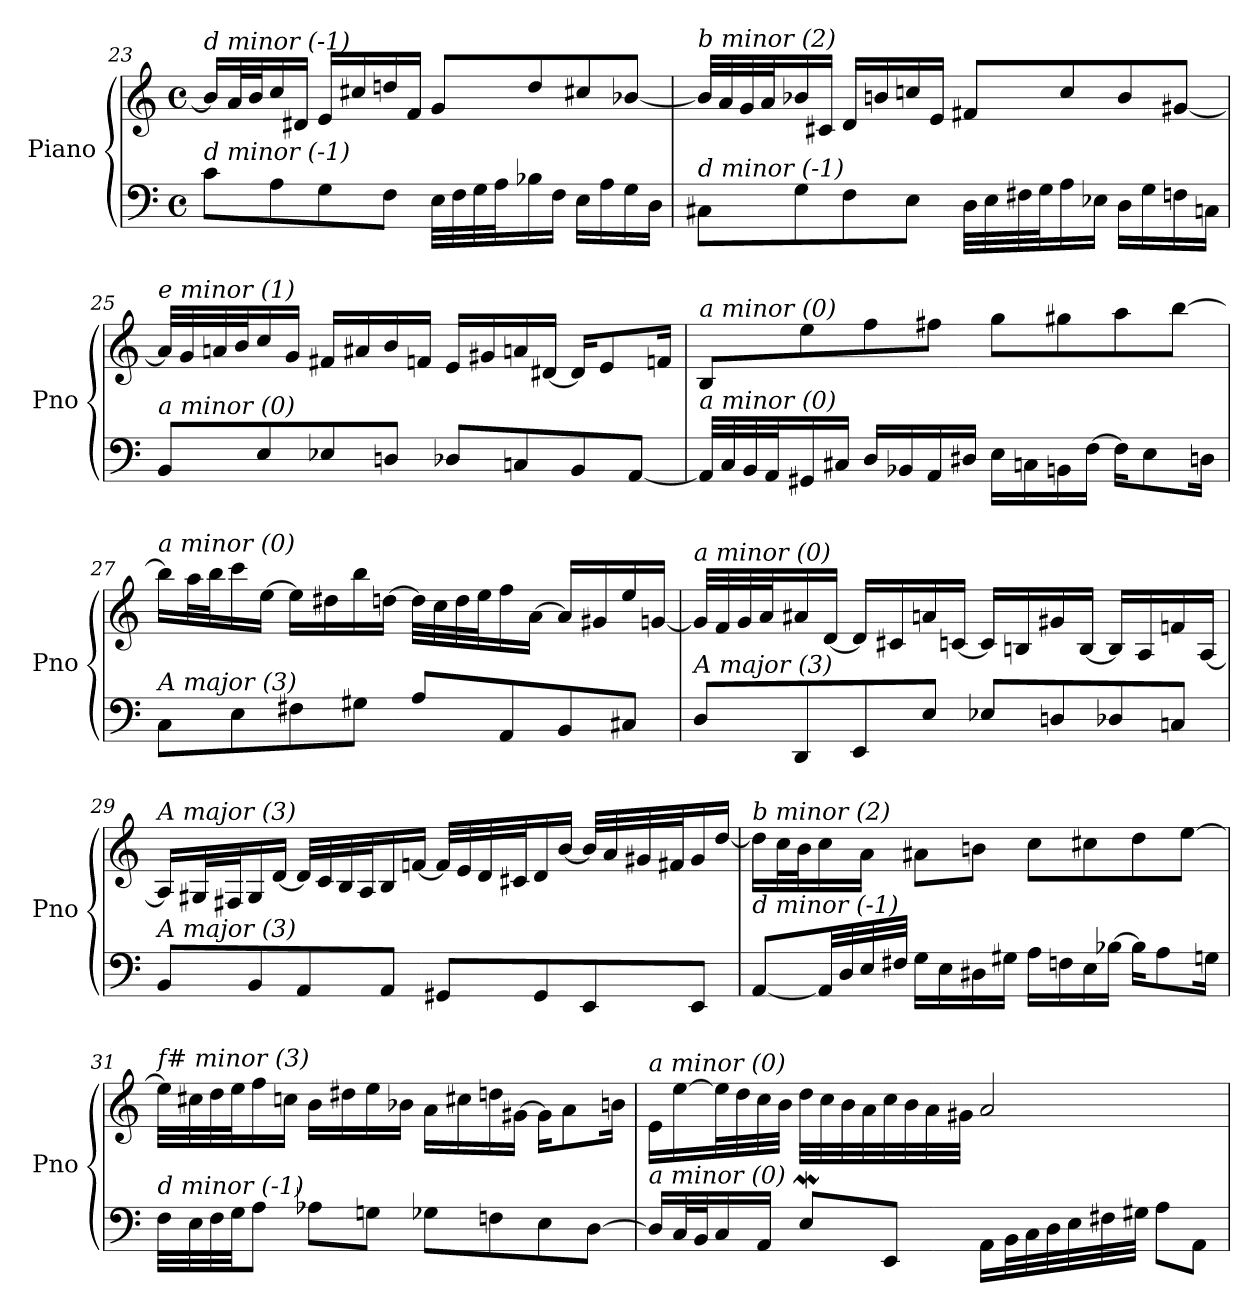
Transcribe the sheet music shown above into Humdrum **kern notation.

**kern	**kern
*part1	*part1
*staff2	*staff1
*I"Piano	*
*I'Pno	*
!!LO:PB:g=z
*clefF4	*clefG2
*k[]	*k[]
*M4/4	*M4/4
*met(c)	*met(c)
=23	=23
!	!LO:TX:i:t=d minor (-1)
!LO:TX:i:t=d minor (-1)	!
8c\L	16b/LL]
.	32a/L
.	32b/J
8A\	16cc/
.	16d#X/JJ
8G\	16e/LL
.	16cc#X/
8F\J	16ddn/
.	16f/JJ
32E\LLL	8g/L
32F\	.
32G\	.
32A\J	.
16B-X\	8dd/
16F\JJ	.
16E\LL	8cc#X/
16A\	.
16G\	[8b-X/J
16D\JJ	.
=24	=24
!	!LO:TX:i:t=b minor (2)
!LO:TX:i:t=d minor (-1)	!
8C#X\L	32b-/LLL]
.	32a/
.	32g/
.	32a/J
8G\	16b-X/
.	16c#X/JJ
8F\	16d/LL
.	16bn/
8E\J	16ccn/
.	16e/JJ
32D\LLL	8f#X/L
32E\	.
32F#X\	.
32G\J	.
16A\	8cc/
16E-Xi\JJ	.
16D\LL	8b/
16G\	.
16Fn\	[8g#Xj/J
16Cn\JJ	.
!!LO:LB:g=z
=25	=25
!	!LO:TX:i:t=e minor (1)
!LO:TX:i:t=a minor (0)	!
8BB/L	32a-/LLL]
.	32g/
.	32an/
.	32b/J
8E/	16cc/
.	16g/JJ
8E-XZ/	16f#X/LL
.	16a#X/
8Dn/J	16b/
.	16fn/JJ
8D-XZ/L	16e/LL
.	16g#X/
8Cn/	16an/
.	[16d#X/JJ
8BB/	16d#/KL]
.	8e/
[8AA/J	.
.	16fn/Jk
=26	=26
!	!LO:TX:i:t=a minor (0)
!LO:TX:i:t=a minor (0)	!
32AA/LLL]	8B/L
32C/	.
32BB/	.
32AA/J	.
16GG#X/	8ee\
16C#X/JJ	.
16D/LL	8ff\
16BB-Xi/	.
16AA/	8ff#X\J
16D#X/JJ	.
16E\LL	8gg\L
16Cn\	.
16BBn\	8gg#X\
[16F\JJ	.
16F\KL]	8aa\
8E\	.
.	[8bb\J
16Dn\Jk	.
!!LO:LB:g=z
=27	=27
!	!LO:TX:i:t=a minor (0)
!LO:TX:i:t=A major (3)	!
8C\L	16bb\LL]
.	32aa\L
.	32bb\J
8E\	16ccc\
.	[16ee\JJ
8F#X\	16ee\LL]
.	16dd#X\
8G#X\J	16bb\
.	[16ddn\JJ
8A\L	32dd\LLL]
.	32cc\
.	32dd\
.	32ee\J
8AA/	16ff\
.	[16a\JJ
8BB/	16a/LL]
.	16g#X/
8C#X/J	16ee/
.	[16gn/JJ
=28	=28
!	!LO:TX:i:t=a minor (0)
!LO:TX:i:t=A major (3)	!
8D/L	32g/LLL]
.	32f/
.	32g/
.	32a/J
8DD/	16a#Xj/
.	[16d/JJ
8EE/	16d/LL]
.	16c#X/
8E/J	16a/
.	[16cn/JJ
8E-XZ/L	16c/LL]
.	16Bn/
8Dn/	16g#X/
.	[16B/JJ
8D-XZ/	16B/LL]
.	16A/
8Cn/J	16fn/
.	[16A/JJ
!!LO:LB:g=z
=29	=29
!	!LO:TX:i:t=A major (3)
!LO:TX:i:t=A major (3)	!
8BB/L	16A/LL]
.	32G#X/L
.	32F#X/J
8BB/	16G#/
.	[16d/JJ
8AA/	32d/LLL]
.	32c/
.	32B/
.	32A/J
8AA/J	16B/
.	[16fn/JJ
8GG#X/L	32f/LLL]
.	32e/
.	32d/
.	32c#X/J
8GG#/	16d/
.	[16b/JJ
8EE/	32b/LLL]
.	32a/
.	32g#X/
.	32f#X/J
8EE/J	16g#/
.	[16dd/JJ
=30	=30
!	!LO:TX:i:t=b minor (2)
!LO:TX:i:t=d minor (-1)	!
[8AA/L	16dd\LL]
.	32cc\L
.	32b\J
32AA/LL]	16cc\
32D/	.
32E/	16a\JJ
32F#X/JJJ	.
16G\LL	8a#Xj\L
16E\	.
16D#X\	8bn\J
16G#X\JJ	.
16A\LL	8cc\L
16Fn\	.
16E\	8cc#X\
[16B-X\JJ	.
16B-\KL]	8dd\
8A\	.
.	[8ee\J
16Gn\Jk	.
!!LO:LB:g=z
=31	=31
!	!LO:TX:i:t=f# minor (3)
!LO:TX:i:t=d minor (-1)	!
32F\LLL	32ee\LLL]
32E\	32cc#X\
32F\	32dd\
32G\JJ	32ee\J
8A\J	16ff\
.	16ccn\JJ
8A-XZ\L	16b\LL
.	16dd#X\
8Gn\J	16ee\
.	16b-Xi\JJ
8G-XZ\L	16a\LL
.	16cc#X\
8Fn\	16ddn\
.	[16g#X\JJ
8E\	16g#\KL]
.	8a\
[8D\J	.
.	16bn\Jk
=32	=32
!	!LO:TX:i:t=a minor (0)
!LO:TX:i:t=a minor (0)	!
16D/LL]	16e\LL
32C/L	[16ee\
32BB/J	.
16C/	32ee\L]
.	32dd\
16AA/JJ	32cc\
.	32b\JJJ
8EW/L	32dd\LLL
.	32cc\
.	32b\
.	32a\
8EE/J	32cc\
.	32b\
.	32a\
.	32g#X\JJJ
16AA\LL	2a/
32BB\L	.
32C\	.
32D\	.
32E\	.
32F#X\	.
32G#X\JJJ	.
8A\L	.
8AA\J	.
=	=
*-	*-
